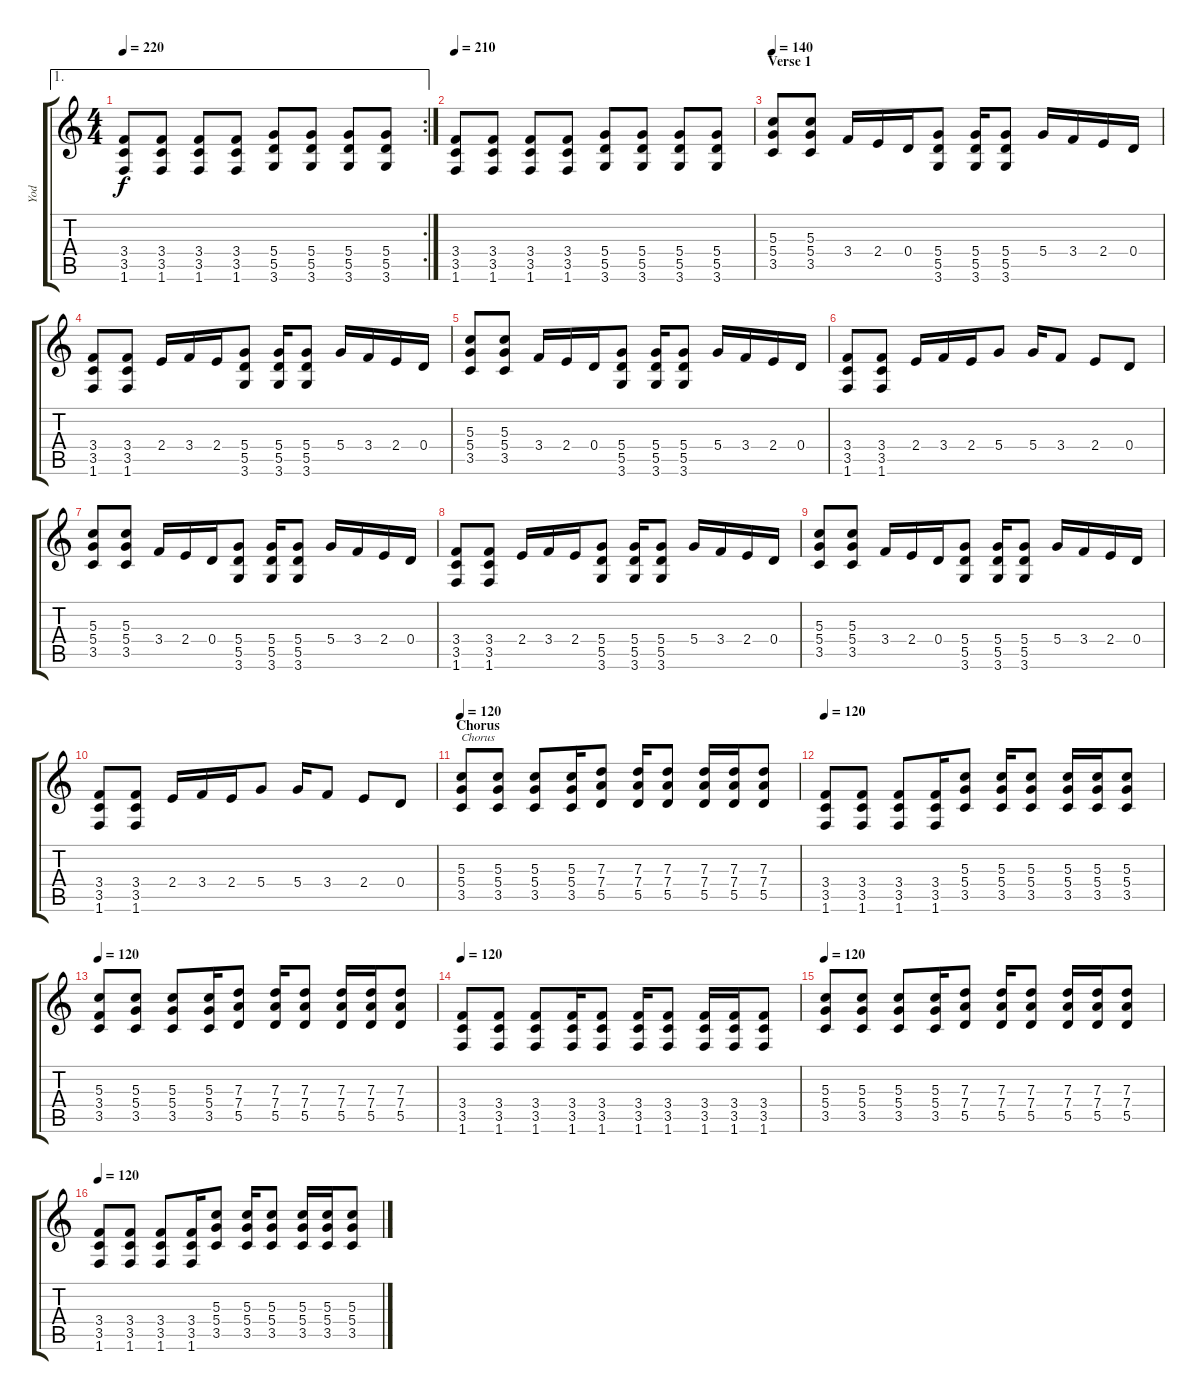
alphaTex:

\track ("Yod" "Yod") {instrument distortionguitar}
\staff {score tabs}
\tuning (E4 B3 G3 D3 A2 E2) {hide}
\ae 1
\rc 2
\ts (4 4)
\tempo 220
\clef g2
\ks c
(3.4 3.5 1.6).8{dy f} (3.4 3.5 1.6).8 (3.4 3.5 1.6).8 (3.4 3.5 1.6).8 (5.4 5.5 3.6).8 (5.4 5.5 3.6).8 (5.4 5.5 3.6).8 (5.4 5.5 3.6).8 |
\tempo 210
(3.4 3.5 1.6).8 (3.4 3.5 1.6).8 (3.4 3.5 1.6).8 (3.4 3.5 1.6).8 (5.4 5.5 3.6).8 (5.4 5.5 3.6).8 (5.4 5.5 3.6).8 (5.4 5.5 3.6).8 |
\section ("" "Verse 1")
\tempo 140
(5.3 5.4 3.5).8{volume 15} (5.3 5.4 3.5).8 3.4.16 2.4.16 0.4.16 (5.4 5.5 3.6).8 (5.4 5.5 3.6).16 (5.4 5.5 3.6).8 5.4.16 3.4.16 2.4.16 0.4.16 |
(3.4 3.5 1.6).8 (3.4 3.5 1.6).8 2.4.16 3.4.16 2.4.16 (5.4 5.5 3.6).8 (5.4 5.5 3.6).16 (5.4 5.5 3.6).8 5.4.16 3.4.16 2.4.16 0.4.16 |
(5.3 5.4 3.5).8 (5.3 5.4 3.5).8 3.4.16 2.4.16 0.4.16 (5.4 5.5 3.6).8 (5.4 5.5 3.6).16 (5.4 5.5 3.6).8 5.4.16 3.4.16 2.4.16 0.4.16 |
(3.4 3.5 1.6).8 (3.4 3.5 1.6).8 2.4.16 3.4.16 2.4.16 5.4.8 5.4.16 3.4.8 2.4.8 0.4.8 |
(5.3 5.4 3.5).8 (5.3 5.4 3.5).8 3.4.16 2.4.16 0.4.16 (5.4 5.5 3.6).8 (5.4 5.5 3.6).16 (5.4 5.5 3.6).8 5.4.16 3.4.16 2.4.16 0.4.16 |
(3.4 3.5 1.6).8 (3.4 3.5 1.6).8 2.4.16 3.4.16 2.4.16 (5.4 5.5 3.6).8 (5.4 5.5 3.6).16 (5.4 5.5 3.6).8 5.4.16 3.4.16 2.4.16 0.4.16 |
(5.3 5.4 3.5).8 (5.3 5.4 3.5).8 3.4.16 2.4.16 0.4.16 (5.4 5.5 3.6).8 (5.4 5.5 3.6).16 (5.4 5.5 3.6).8 5.4.16 3.4.16 2.4.16 0.4.16 |
(3.4 3.5 1.6).8 (3.4 3.5 1.6).8 2.4.16 3.4.16 2.4.16 5.4.8 5.4.16 3.4.8 2.4.8 0.4.8 |
\section ("" "Chorus")
\tempo 140
\tempo 120
(5.3 5.4 3.5).8{txt "Chorus"} (5.3 5.4 3.5).8 (5.3 5.4 3.5).8 (5.3 5.4 3.5).16 (7.3 7.4 5.5).8 (7.3 7.4 5.5).16 (7.3 7.4 5.5).8 (7.3 7.4 5.5).16 (7.3 7.4 5.5).16 (7.3 7.4 5.5).8 |
\tempo 120
(3.4 3.5 1.6).8 (3.4 3.5 1.6).8 (3.4 3.5 1.6).8 (3.4 3.5 1.6).16 (5.3 5.4 3.5).8 (5.3 5.4 3.5).16 (5.3 5.4 3.5).8 (5.3 5.4 3.5).16 (5.3 5.4 3.5).16 (5.3 5.4 3.5).8 |
\tempo 120
(5.3 3.4 3.5).8 (5.3 5.4 3.5).8 (5.3 5.4 3.5).8 (5.3 5.4 3.5).16 (7.3 7.4 5.5).8 (7.3 7.4 5.5).16 (7.3 7.4 5.5).8 (7.3 7.4 5.5).16 (7.3 7.4 5.5).16 (7.3 7.4 5.5).8 |
\tempo 120
(3.4 3.5 1.6).8 (3.4 3.5 1.6).8 (3.4 3.5 1.6).8 (3.4 3.5 1.6).16 (3.4 3.5 1.6).8 (3.4 3.5 1.6).16 (3.4 3.5 1.6).8 (3.4 3.5 1.6).16 (3.4 3.5 1.6).16 (3.4 3.5 1.6).8 |
\tempo 120
(5.3 5.4 3.5).8 (5.3 5.4 3.5).8 (5.3 5.4 3.5).8 (5.3 5.4 3.5).16 (7.3 7.4 5.5).8 (7.3 7.4 5.5).16 (7.3 7.4 5.5).8 (7.3 7.4 5.5).16 (7.3 7.4 5.5).16 (7.3 7.4 5.5).8 |
\tempo 120
(3.4 3.5 1.6).8 (3.4 3.5 1.6).8 (3.4 3.5 1.6).8 (3.4 3.5 1.6).16 (5.3 5.4 3.5).8 (5.3 5.4 3.5).16 (5.3 5.4 3.5).8 (5.3 5.4 3.5).16 (5.3 5.4 3.5).16 (5.3 5.4 3.5).8
